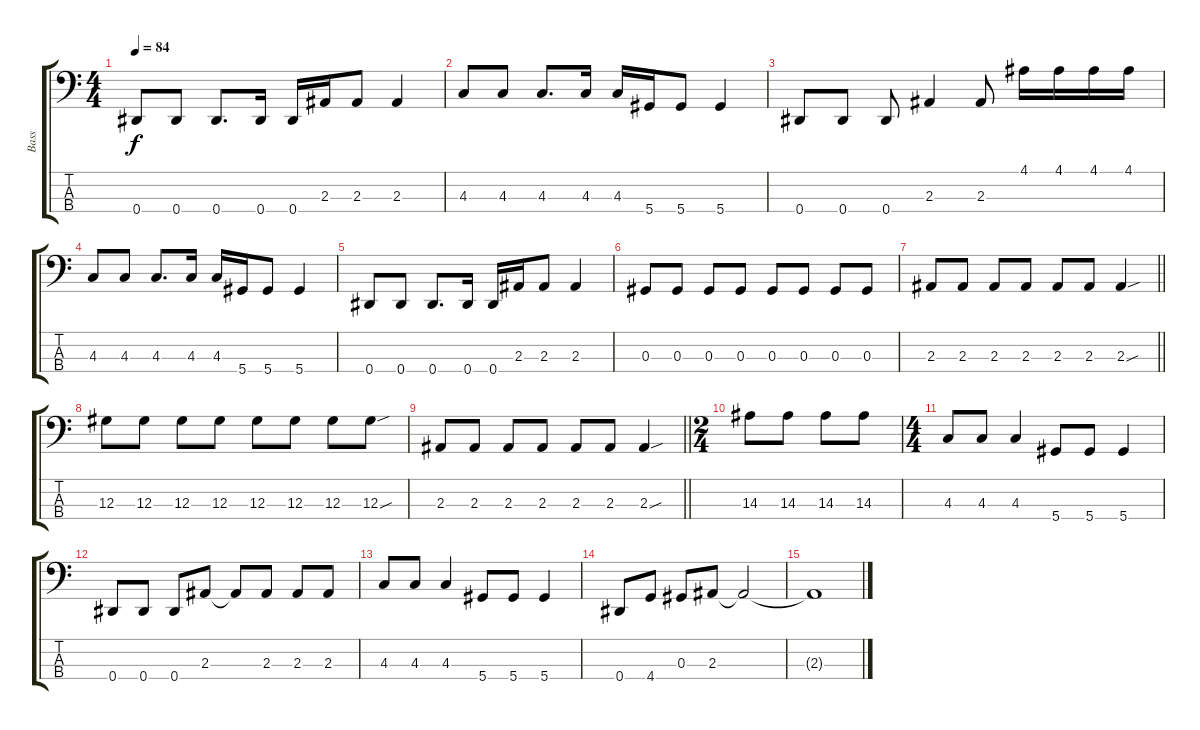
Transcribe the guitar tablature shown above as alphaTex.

\track ("Bass" "Bass") {instrument electricbassfinger}
\staff {score tabs}
\tuning (Gb2 Db2 Ab1 Eb1) {hide}
\ts (4 4)
\tempo 84
\clef f4
\ks c
0.4.8{dy f} 0.4.8 0.4.8{d} 0.4.16 0.4.16 2.3.16 2.3.8{txt ""} 2.3.4 |
4.3.8 4.3.8 4.3.8{d} 4.3.16 4.3.16 5.4.16 5.4.8 5.4.4 |
0.4.8 0.4.8 0.4.8 2.3.4 2.3.8 4.1.16 4.1.16 4.1.16 4.1.16 |
4.3.8 4.3.8 4.3.8{d} 4.3.16 4.3.16 5.4.16 5.4.8 5.4.4 |
0.4.8 0.4.8 0.4.8{d} 0.4.16 0.4.16 2.3.16 2.3.8 2.3.4 |
0.3.8 0.3.8 0.3.8 0.3.8 0.3.8 0.3.8 0.3.8 0.3.8 |
\barLineRight lightlight
2.3.8 2.3.8 2.3.8 2.3.8 2.3.8 2.3.8 2.3{sou}.4 |
12.3.8 12.3.8 12.3.8 12.3.8 12.3.8 12.3.8 12.3.8 12.3{sou}.8 |
\barLineRight lightlight
2.3.8 2.3.8 2.3.8 2.3.8 2.3.8 2.3.8 2.3{sou}.4 |
\ts (2 4)
14.3.8 14.3.8 14.3.8 14.3.8 |
\ts (4 4)
4.3.8 4.3.8 4.3.4 5.4.8 5.4.8 5.4.4 |
0.4.8 0.4.8 0.4.8 2.3.8 2.3{t}.8 2.3.8 2.3.8 2.3.8 |
4.3.8 4.3.8 4.3.4 5.4.8 5.4.8 5.4.4 |
0.4.8 4.4.8 0.3.8 2.3.8 2.3{t}.2{volume 0} |
2.3{t}.1
